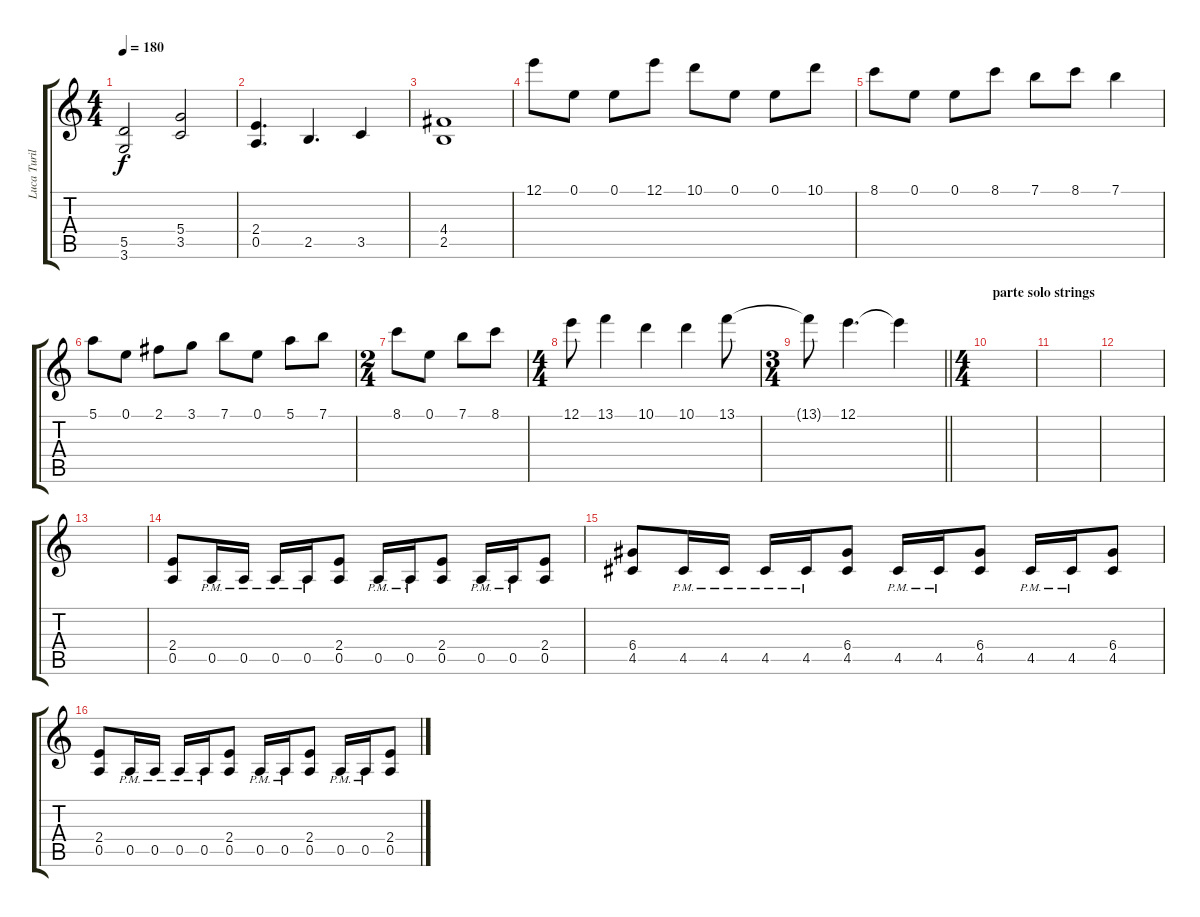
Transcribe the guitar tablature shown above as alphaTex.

\track ("Luca Turilli " "Luca Turil") {instrument distortionguitar}
\staff {score tabs}
\tuning (E4 B3 G3 D3 A2 E2) {hide}
\ts (4 4)
\tempo 180
\clef g2
\ks c
(5.5 3.6).2{dy f} (5.4 3.5).2 |
(2.4 0.5).4{d} 2.5.4{d} 3.5.4 |
(4.4 2.5).1 |
12.1.8 0.1.8 0.1.8 12.1.8 10.1.8 0.1.8 0.1.8 10.1.8 |
8.1.8 0.1.8 0.1.8 8.1.8 7.1.8 8.1.8 7.1.4 |
5.1.8 0.1.8 2.1.8 3.1.8 7.1.8 0.1.8 5.1.8 7.1.8 |
\ts (2 4)
8.1.8 0.1.8 7.1.8 8.1.8 |
\ts (4 4)
12.1.8 13.1.4 10.1.4 10.1.4 13.1.8 |
\ts (3 4)
\barLineRight lightlight
13.1{t}.8 12.1.4{d} 12.1{t}.4 |
\ts (4 4)
\section ("" "parte solo strings")
|
|
|
|
(2.4 0.5).8 0.5{pm}.16 0.5{pm}.16 0.5{pm}.16 0.5{pm}.16 (2.4 0.5).8 0.5{pm}.16 0.5{pm}.16 (2.4 0.5).8 0.5{pm}.16 0.5{pm}.16 (2.4 0.5).8 |
(6.4 4.5).8 4.5{pm}.16 4.5{pm}.16 4.5{pm}.16 4.5{pm}.16 (6.4 4.5).8 4.5{pm}.16 4.5{pm}.16 (6.4 4.5).8 4.5{pm}.16 4.5{pm}.16 (6.4 4.5).8 |
(2.4 0.5).8 0.5{pm}.16 0.5{pm}.16 0.5{pm}.16 0.5{pm}.16 (2.4 0.5).8 0.5{pm}.16 0.5{pm}.16 (2.4 0.5).8 0.5{pm}.16 0.5{pm}.16 (2.4 0.5).8
